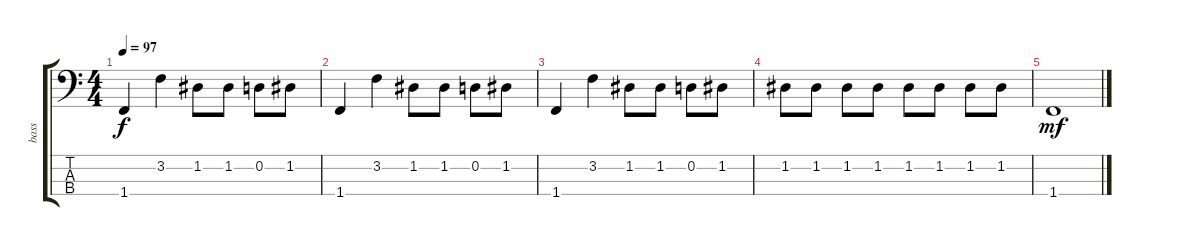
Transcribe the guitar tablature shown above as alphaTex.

\track ("bass" "bass") {instrument electricbassfinger}
\staff {score tabs}
\tuning (G2 D2 A1 E1) {hide}
\ts (4 4)
\tempo 97
\clef f4
\ks c
1.4.4{dy f} 3.2.4 1.2.8 1.2.8 0.2.8 1.2.8 |
1.4.4 3.2.4 1.2.8 1.2.8 0.2.8 1.2.8 |
1.4.4 3.2.4 1.2.8 1.2.8 0.2.8 1.2.8 |
1.2.8 1.2.8 1.2.8 1.2.8 1.2.8 1.2.8 1.2.8 1.2.8 |
1.4.1{dy mf}
